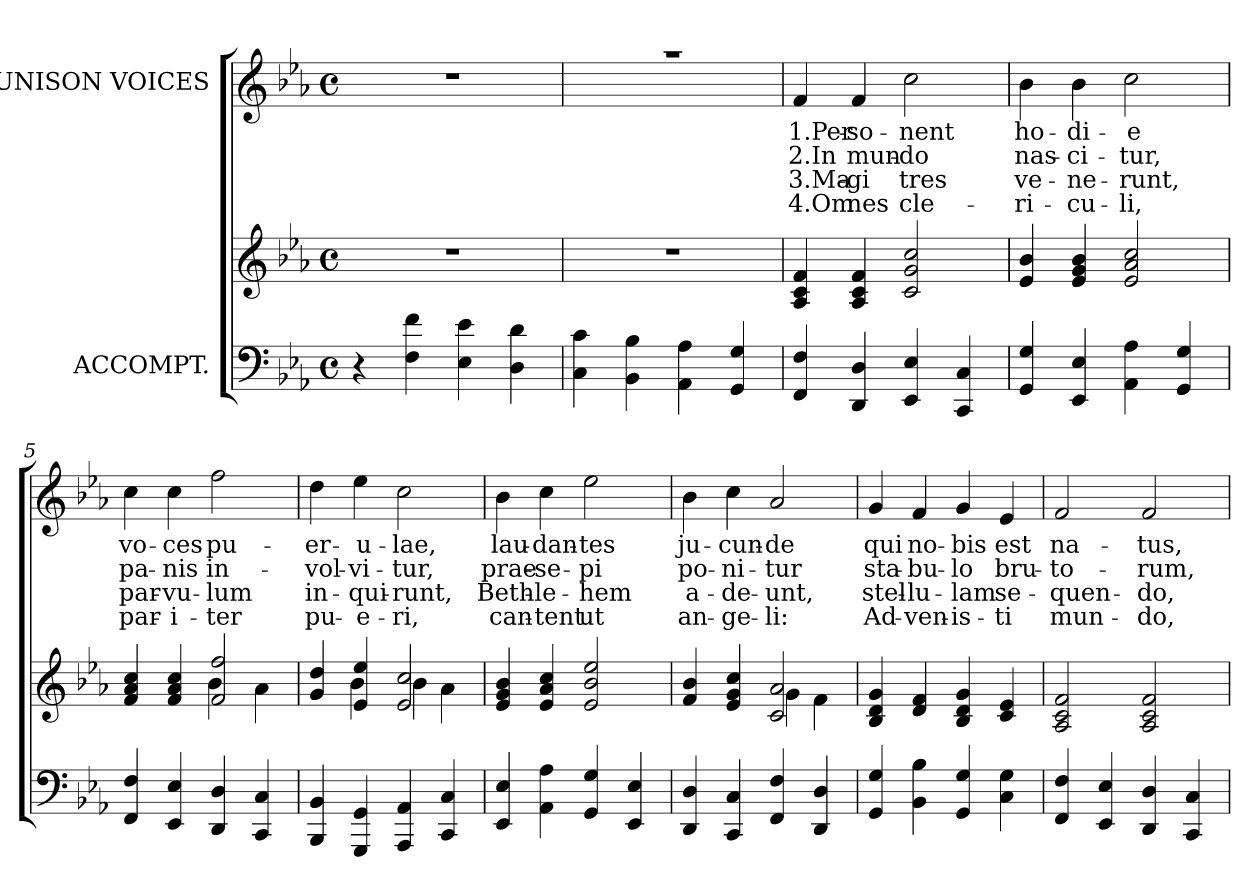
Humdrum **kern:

**kern	**kern	**kern	**text	**text	**text	**text
*part2	*part2	*part1	*part1	*part1	*part1	*part1
*staff3	*staff2	*staff1	*staff1	*staff1	*staff1	*staff1
*I"ACCOMPT.	*	*I"UNISON VOICES	*	*	*	*
*clefF4	*clefG2	*clefG2	*	*	*	*
*k[b-e-a-]	*k[b-e-a-]	*k[b-e-a-]	*	*	*	*
*E-:	*E-:	*E-:	*	*	*	*
*M4/4	*M4/4	*M4/4	*	*	*	*
*met(c)	*met(c)	*met(c)	*	*	*	*
=1	=1	=1	=1	=1	=1	=1
4r	1r	1r	.	.	.	.
4F\ 4f\	.	.	.	.	.	.
4E-\ 4e-\	.	.	.	.	.	.
4D\ 4d\	.	.	.	.	.	.
=2	=2	=2	=2	=2	=2	=2
!	!	!	!LO:LY:b	!LO:LY:b	!LO:LY:b	!LO:LY:b
*	*	*^	*	*	*	*
4C\ 4c\	1r	1r	2.ryy	Tutti	S/A	T/B	Tutti
4BB-\ 4B-\	.	.	.	.	.	.	.
4AA-\ 4A-\	.	.	.	.	.	.	.
4GG/ 4G/	.	.	4dd\yy	.	.	.	.
=3	=3	=3	=3	=3	=3	=3	=3
!	!	!	!	!LO:LY:b	!LO:LY:b	!LO:LY:b	!LO:LY:b
*	*	*v	*v	*	*	*	*
4FF/ 4F/	4A-/ 4c/ 4f/	4f/	1.Per-	2.In	3.Ma-	4.Om-
!	!	!	!LO:LY:b	!LO:LY:b	!LO:LY:b	!LO:LY:b
4DD/ 4D/	4A-/ 4c/ 4f/	4f/	-so-	mun-	-gi	-nes
!	!	!	!LO:LY:b	!LO:LY:b	!LO:LY:b	!LO:LY:b
4EE-/ 4E-/	2c/ 2g/ 2cc/	2cc\	-nent	-do	tres	cle-
4CC/ 4C/	.	.	.	.	.	.
=4	=4	=4	=4	=4	=4	=4
!	!	!	!LO:LY:b	!LO:LY:b	!LO:LY:b	!LO:LY:b
4GG/ 4G/	4e-/ 4b-/	4b-\	ho-	nas-	ve-	-ri-
!	!	!	!LO:LY:b	!LO:LY:b	!LO:LY:b	!LO:LY:b
4EE-/ 4E-/	4e-/ 4g/ 4b-/	4b-\	-di-	-ci-	-ne-	-cu-
!	!	!	!LO:LY:b	!LO:LY:b	!LO:LY:b	!LO:LY:b
4AA-\ 4A-\	2e-/ 2a-/ 2cc/	2cc\	-e	-tur,	-runt,	-li,
4GG/ 4G/	.	.	.	.	.	.
=5	=5	=5	=5	=5	=5	=5
*	*^	*	*	*	*	*
!	!	!	!	!LO:LY:b	!LO:LY:b	!LO:LY:b	!LO:LY:b
4FF/ 4F/	4f/ 4a-/ 4cc/	4ryy	4cc\	vo-	pa-	par-	par-
!	!	!	!	!LO:LY:b	!LO:LY:b	!LO:LY:b	!LO:LY:b
4EE-/ 4E-/	4f/ 4a-/ 4cc/	4ryy	4cc\	-ces	-nis	-vu-	-i-
!	!	!	!	!LO:LY:b	!LO:LY:b	!LO:LY:b	!LO:LY:b
4DD/ 4D/	2f/ 2ff/	4b-\	2ff\	pu-	in-	-lum	-ter
4CC/ 4C/	.	4a-\	.	.	.	.	.
=6	=6	=6	=6	=6	=6	=6	=6
!	!	!	!	!LO:LY:b	!LO:LY:b	!LO:LY:b	!LO:LY:b
4BBB-/ 4BB-/	4g/ 4dd/	4ryy	4dd\	-er-	-vol-	in-	pu-
!	!	!	!	!LO:LY:b	!LO:LY:b	!LO:LY:b	!LO:LY:b
4GGG/ 4GG/	4e-/ 4ee-/	4b-\	4ee-\	-u-	-vi-	-qui-	-e-
!	!	!	!	!LO:LY:b	!LO:LY:b	!LO:LY:b	!LO:LY:b
4AAA-/ 4AA-/	2e-/ 2cc/	4b-\	2cc\	-lae,	-tur,	-runt,	-ri,
4CC/ 4C/	.	4a-\	.	.	.	.	.
!!LO:LB:g=z
=7	=7	=7	=7	=7	=7	=7	=7
!	!	!	!	!LO:LY:b	!LO:LY:b	!LO:LY:b	!LO:LY:b
*	*v	*v	*	*	*	*	*
4EE-/ 4E-/	4e-/ 4g/ 4b-/	4b-\	lau-	prae-	Beth-	can-
!	!	!	!LO:LY:b	!LO:LY:b	!LO:LY:b	!LO:LY:b
4AA-\ 4A-\	4e-/ 4a-/ 4cc/	4cc\	-dan-	-se-	-le-	-tent
!	!	!	!LO:LY:b	!LO:LY:b	!LO:LY:b	!LO:LY:b
4GG/ 4G/	2e-/ 2b-/ 2ee-/	2ee-\	-tes	-pi	-hem	ut
4EE-/ 4E-/	.	.	.	.	.	.
=8	=8	=8	=8	=8	=8	=8
*	*^	*	*	*	*	*
!	!	!	!	!LO:LY:b	!LO:LY:b	!LO:LY:b	!LO:LY:b
4DD/ 4D/	4f/ 4b-/	2ryy	4b-\	ju-	po-	a-	an-
!	!	!	!	!LO:LY:b	!LO:LY:b	!LO:LY:b	!LO:LY:b
4CC/ 4C/	4e-/ 4g/ 4cc/	.	4cc\	-cun-	-ni-	-de-	-ge-
!	!	!	!	!LO:LY:b	!LO:LY:b	!LO:LY:b	!LO:LY:b
4FF/ 4F/	2c/ 2a-/	4g\	2a-/	-de	-tur	-unt,	-li:
4DD/ 4D/	.	4f\	.	.	.	.	.
=9	=9	=9	=9	=9	=9	=9	=9
!	!	!	!	!LO:LY:b	!LO:LY:b	!LO:LY:b	!LO:LY:b
*	*v	*v	*	*	*	*	*
4GG/ 4G/	4B-/ 4d/ 4g/	4g/	qui	sta-	stel-	Ad-
!	!	!	!LO:LY:b	!LO:LY:b	!LO:LY:b	!LO:LY:b
4BB-\ 4B-\	4d/ 4f/	4f/	no-	-bu-	-lu-	-ven-
!	!	!	!LO:LY:b	!LO:LY:b	!LO:LY:b	!LO:LY:b
4GG/ 4G/	4B-/ 4d/ 4g/	4g/	-bis	-lo	-lam	-is-
!	!	!	!LO:LY:b	!LO:LY:b	!LO:LY:b	!LO:LY:b
4C\ 4G\	4c/ 4e-/	4e-/	est	bru-	se-	-ti
=10	=10	=10	=10	=10	=10	=10
!	!	!	!LO:LY:b	!LO:LY:b	!LO:LY:b	!LO:LY:b
4FF/ 4F/	2A-/ 2c/ 2f/	2f/	na-	-to-	-quen-	mun-
4EE-/ 4E-/	.	.	.	.	.	.
!	!	!	!LO:LY:b	!LO:LY:b	!LO:LY:b	!LO:LY:b
4DD/ 4D/	2A-/ 2c/ 2f/	2f/	-tus,	-rum,	-do,	-do,
4CC/ 4C/	.	.	.	.	.	.
=	=	=	=	=	=	=
*-	*-	*-	*-	*-	*-	*-
